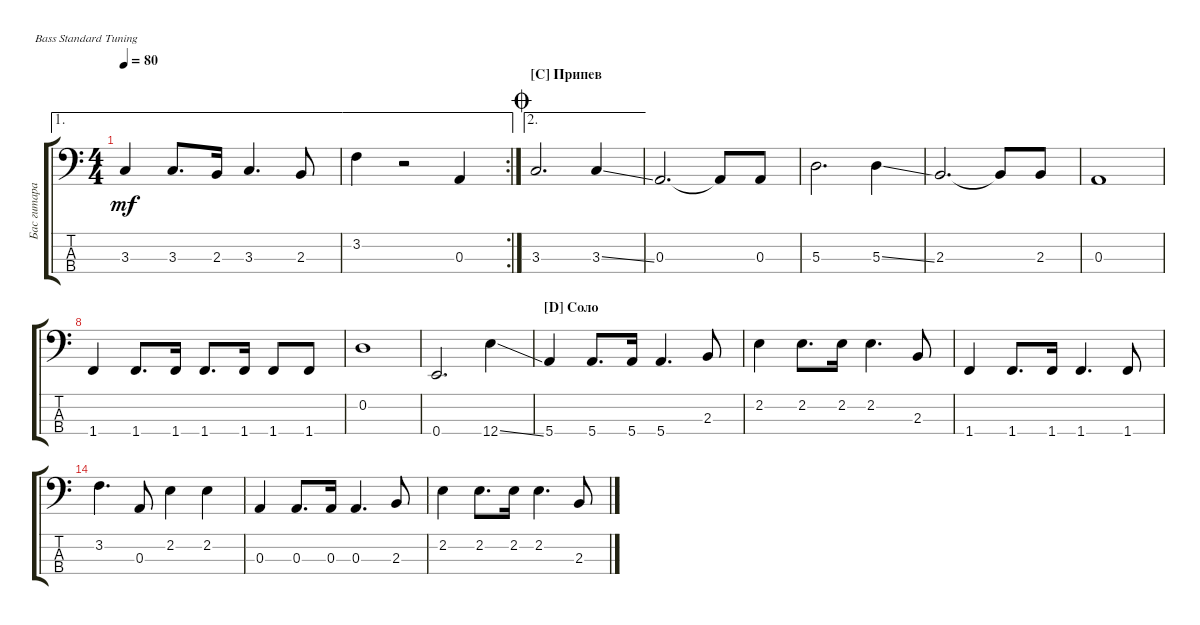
\defaultSystemsLayout 4
\bracketExtendMode groupsimilarinstruments
\multiTrackTrackNamePolicy hidden
\firstSystemTrackNameMode fullname
\otherSystemsTrackNameMode fullname
\otherSystemsTrackNameOrientation horizontal
\defaultBarNumberDisplay FirstOfSystem
\track ("Бас гитара" "E-Bass") {instrument electricbassfinger}
\staff {score tabs}
\tuning (G2 D2 A1 E1)
\ae 1
\ts (4 4)
\tempo 80
\clef f4
\scale
0.324324
\ks aminor
3.3.4{dy mf} 3.3.8{d} 2.3.16 3.3.4{d} 2.3.8 |
\ae 1
\rc 2
\scale
0.351351 3.2.4 r.2 0.3.4 |
\ae 2
\section ("C" "Припев")
\jump coda
\scale
0.333333 3.3.2{d} 3.3{ss}.4 |
\scale
0.333333 0.3.2{d} 0.3{t}.8 0.3.8 |
\scale
0.333333 5.3.2{d} 5.3{ss}.4 |
\scale
0.333333 2.3.2{d} 2.3{t}.8 2.3.8 |
\scale
0.333333 0.3.1 |
\scale
0.333333 1.4.4 1.4.8{d} 1.4.16 1.4.8{d} 1.4.16 1.4.8 1.4.8 |
\scale
0.333333 0.2.1 |
\scale
0.333333 0.4.2{d} 12.4{ss}.4 |
\section ("D" "Соло")
\scale
0.333333 5.4.4 5.4.8{d} 5.4.16 5.4.4{d} 2.3.8 |
\scale
0.333333 2.2.4 2.2.8{d} 2.2.16 2.2.4{d} 2.3.8 |
\scale
0.333333 1.4.4 1.4.8{d} 1.4.16 1.4.4{d} 1.4.8 |
\scale
0.333333 3.2.4{d} 0.3.8 2.2.4 2.2.4 |
\scale
0.333333 0.3.4 0.3.8{d} 0.3.16 0.3.4{d} 2.3.8 |
\scale
0.333333 2.2.4 2.2.8{d} 2.2.16 2.2.4{d} 2.3.8
